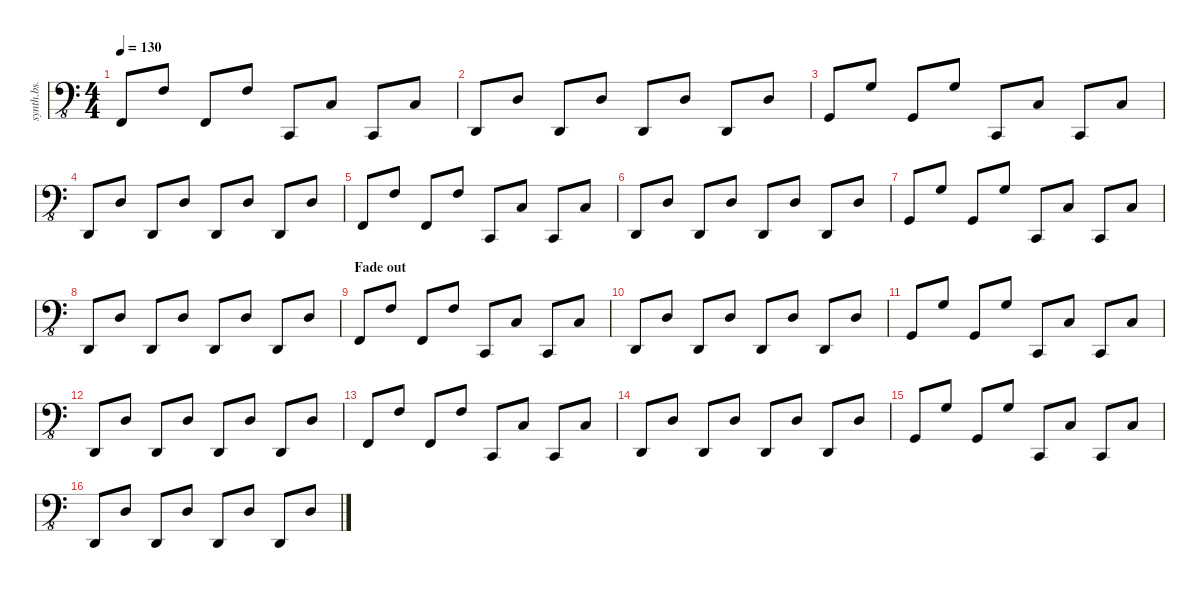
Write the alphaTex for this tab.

\defaultSystemsLayout 4
\hideDynamics
\bracketExtendMode nobrackets
\otherSystemsTrackNameOrientation horizontal
\track ("Synth 2-LH" "synth.bs.") {defaultSystemsLayout 4 instrument synthbass1}
\staff {score}
\tuning (G2 D2 A1 E1 B0)
\displaytranspose 0
\ts (4 4)
\tempo 130
\clef f4
\ottava 8vb
\ks c
1.4.8{dy f beam Up} 3.2.8{beam Up} 1.4.8{beam Up} 3.2.8{beam Up} 1.5.8{beam Up} 3.3.8{beam Up} 1.5.8{beam Up} 3.3.8{beam Up} |
3.5.8{beam Up} 5.3.8{beam Up} 3.5.8{beam Up} 5.3.8{beam Up} 3.5.8{beam Up} 5.3.8{beam Up} 3.5.8{beam Up} 5.3.8{beam Up} |
3.4.8{beam Up} 5.2.8{beam Up} 3.4.8{beam Up} 5.2.8{beam Up} 1.5.8{beam Up} 3.3.8{beam Up} 1.5.8{beam Up} 3.3.8{beam Up} |
3.5.8{beam Up} 5.3.8{beam Up} 3.5.8{beam Up} 5.3.8{beam Up} 3.5.8{beam Up} 5.3.8{beam Up} 3.5.8{beam Up} 5.3.8{beam Up} |
1.4.8{beam Up} 3.2.8{beam Up} 1.4.8{beam Up} 3.2.8{beam Up} 1.5.8{beam Up} 3.3.8{beam Up} 1.5.8{beam Up} 3.3.8{beam Up} |
3.5.8{beam Up} 5.3.8{beam Up} 3.5.8{beam Up} 5.3.8{beam Up} 3.5.8{beam Up} 5.3.8{beam Up} 3.5.8{beam Up} 5.3.8{beam Up} |
3.4.8{beam Up} 5.2.8{beam Up} 3.4.8{beam Up} 5.2.8{beam Up} 1.5.8{beam Up} 3.3.8{beam Up} 1.5.8{beam Up} 3.3.8{beam Up} |
3.5.8{beam Up} 5.3.8{beam Up} 3.5.8{beam Up} 5.3.8{beam Up} 3.5.8{beam Up} 5.3.8{beam Up} 3.5.8{beam Up} 5.3.8{beam Up} |
\section ("" "Fade out")
1.4.8{beam Up} 3.2.8{beam Up} 1.4.8{beam Up} 3.2.8{beam Up} 1.5.8{beam Up} 3.3.8{beam Up} 1.5.8{beam Up} 3.3.8{beam Up} |
3.5.8{beam Up} 5.3.8{beam Up} 3.5.8{beam Up} 5.3.8{beam Up} 3.5.8{beam Up} 5.3.8{beam Up} 3.5.8{beam Up} 5.3.8{beam Up} |
3.4.8{beam Up} 5.2.8{beam Up} 3.4.8{beam Up} 5.2.8{beam Up} 1.5.8{beam Up} 3.3.8{beam Up} 1.5.8{beam Up} 3.3.8{beam Up} |
3.5.8{beam Up} 5.3.8{beam Up} 3.5.8{beam Up} 5.3.8{beam Up} 3.5.8{beam Up} 5.3.8{beam Up} 3.5.8{beam Up} 5.3.8{beam Up} |
1.4.8{beam Up} 3.2.8{beam Up} 1.4.8{beam Up} 3.2.8{beam Up} 1.5.8{beam Up} 3.3.8{beam Up} 1.5.8{beam Up} 3.3.8{beam Up} |
3.5.8{beam Up} 5.3.8{beam Up} 3.5.8{beam Up} 5.3.8{beam Up} 3.5.8{beam Up} 5.3.8{beam Up} 3.5.8{beam Up} 5.3.8{beam Up} |
3.4.8{beam Up} 5.2.8{beam Up} 3.4.8{beam Up} 5.2.8{beam Up} 1.5.8{beam Up} 3.3.8{beam Up} 1.5.8{beam Up} 3.3.8{beam Up} |
3.5.8{beam Up} 5.3.8{beam Up} 3.5.8{beam Up} 5.3.8{beam Up} 3.5.8{beam Up} 5.3.8{beam Up} 3.5.8{beam Up} 5.3.8{beam Up}
